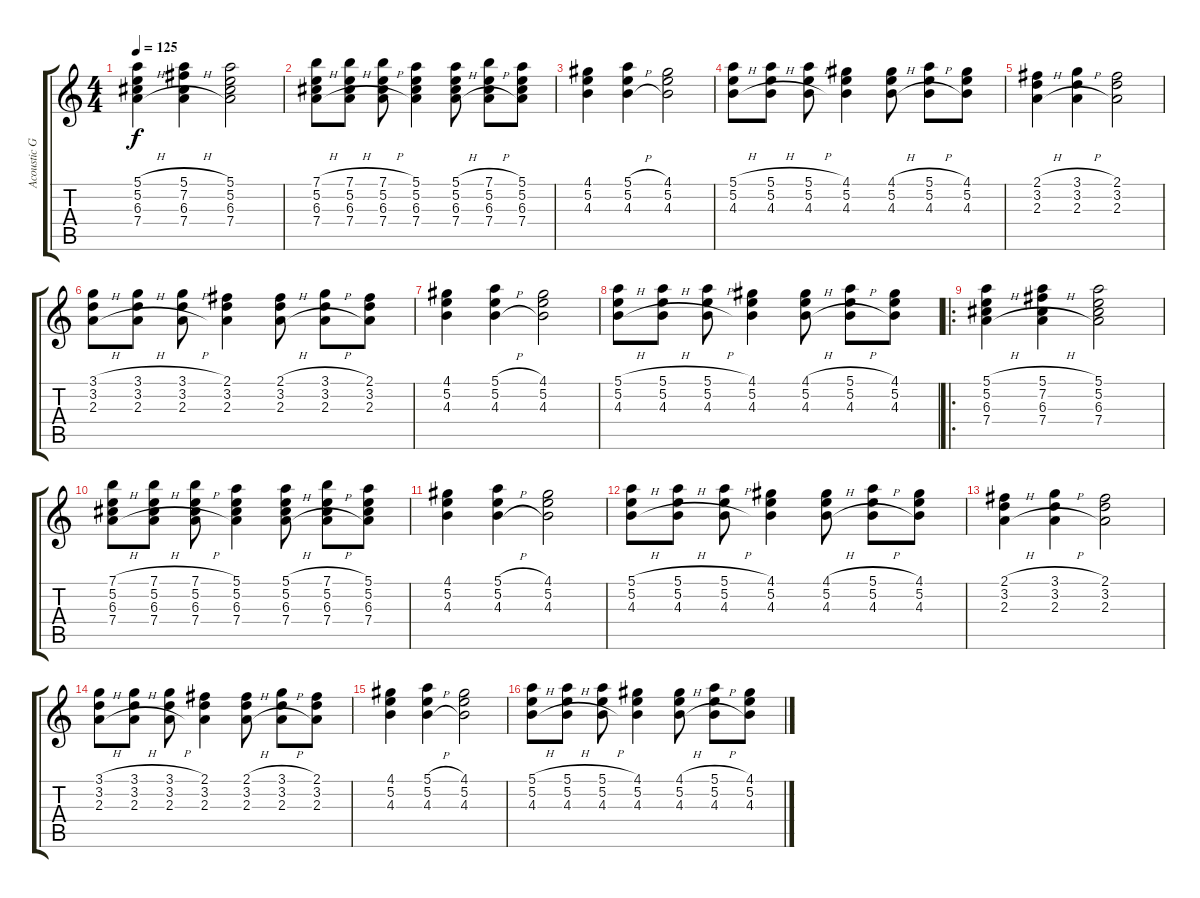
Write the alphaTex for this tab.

\track ("Acoustic Guitar" "Acoustic G") {instrument acousticguitarnylon}
\staff {score tabs}
\tuning (E4 B3 G3 D3 A2 E2) {hide}
\ts (4 4)
\tempo 125
\clef g2
\ks c
(5.1{h} 5.2{h} 6.3{h} 7.4{h}).4{dy f instrument acousticguitarnylon} (5.1{h} 7.2{h} 6.3{h} 7.4{h}).4 (5.1 5.2 6.3 7.4).2 |
(7.1{h} 5.2{h} 6.3{h} 7.4{h}).8 (7.1{h} 5.2{h} 6.3{h} 7.4{h}).8 (7.1{h} 5.2{h} 6.3{h} 7.4{h}).8 (5.1 5.2 6.3 7.4).4 (5.1{h} 5.2{h} 6.3{h} 7.4{h}).8 (7.1{h} 5.2{h} 6.3{h} 7.4{h}).8 (5.1 5.2 6.3 7.4).8 |
(4.1 5.2 4.3).4 (5.1{h} 5.2{h} 4.3{h}).4 (4.1 5.2 4.3).2 |
(5.1{h} 5.2{h} 4.3{h}).8 (5.1{h} 5.2{h} 4.3{h}).8 (5.1{h} 5.2{h} 4.3{h}).8 (4.1 5.2 4.3).4 (4.1{h} 5.2{h} 4.3{h}).8 (5.1{h} 5.2{h} 4.3{h}).8 (4.1 5.2 4.3).8 |
(2.1{h} 3.2{h} 2.3{h}).4 (3.1{h} 3.2{h} 2.3{h}).4 (2.1 3.2 2.3).2 |
(3.1{h} 3.2{h} 2.3{h}).8 (3.1{h} 3.2{h} 2.3{h}).8 (3.1{h} 3.2{h} 2.3{h}).8 (2.1 3.2 2.3).4 (2.1{h} 3.2{h} 2.3{h}).8 (3.1{h} 3.2{h} 2.3{h}).8 (2.1 3.2 2.3).8 |
(4.1 5.2 4.3).4 (5.1{h} 5.2{h} 4.3{h}).4 (4.1 5.2 4.3).2 |
(5.1{h} 5.2{h} 4.3{h}).8 (5.1{h} 5.2{h} 4.3{h}).8 (5.1{h} 5.2{h} 4.3{h}).8 (4.1 5.2 4.3).4 (4.1{h} 5.2{h} 4.3{h}).8 (5.1{h} 5.2{h} 4.3{h}).8 (4.1 5.2 4.3).8 |
\ro
(5.1{h} 5.2{h} 6.3{h} 7.4{h}).4 (5.1{h} 7.2{h} 6.3{h} 7.4{h}).4 (5.1 5.2 6.3 7.4).2 |
(7.1{h} 5.2{h} 6.3{h} 7.4{h}).8 (7.1{h} 5.2{h} 6.3{h} 7.4{h}).8 (7.1{h} 5.2{h} 6.3{h} 7.4{h}).8 (5.1 5.2 6.3 7.4).4 (5.1{h} 5.2{h} 6.3{h} 7.4{h}).8 (7.1{h} 5.2{h} 6.3{h} 7.4{h}).8 (5.1 5.2 6.3 7.4).8 |
(4.1 5.2 4.3).4 (5.1{h} 5.2{h} 4.3{h}).4 (4.1 5.2 4.3).2 |
(5.1{h} 5.2{h} 4.3{h}).8 (5.1{h} 5.2{h} 4.3{h}).8 (5.1{h} 5.2{h} 4.3{h}).8 (4.1 5.2 4.3).4 (4.1{h} 5.2{h} 4.3{h}).8 (5.1{h} 5.2{h} 4.3{h}).8 (4.1 5.2 4.3).8 |
(2.1{h} 3.2{h} 2.3{h}).4 (3.1{h} 3.2{h} 2.3{h}).4 (2.1 3.2 2.3).2 |
(3.1{h} 3.2{h} 2.3{h}).8 (3.1{h} 3.2{h} 2.3{h}).8 (3.1{h} 3.2{h} 2.3{h}).8 (2.1 3.2 2.3).4 (2.1{h} 3.2{h} 2.3{h}).8 (3.1{h} 3.2{h} 2.3{h}).8 (2.1 3.2 2.3).8 |
(4.1 5.2 4.3).4 (5.1{h} 5.2{h} 4.3{h}).4 (4.1 5.2 4.3).2 |
(5.1{h} 5.2{h} 4.3{h}).8 (5.1{h} 5.2{h} 4.3{h}).8 (5.1{h} 5.2{h} 4.3{h}).8 (4.1 5.2 4.3).4 (4.1{h} 5.2{h} 4.3{h}).8 (5.1{h} 5.2{h} 4.3{h}).8 (4.1 5.2 4.3).8
